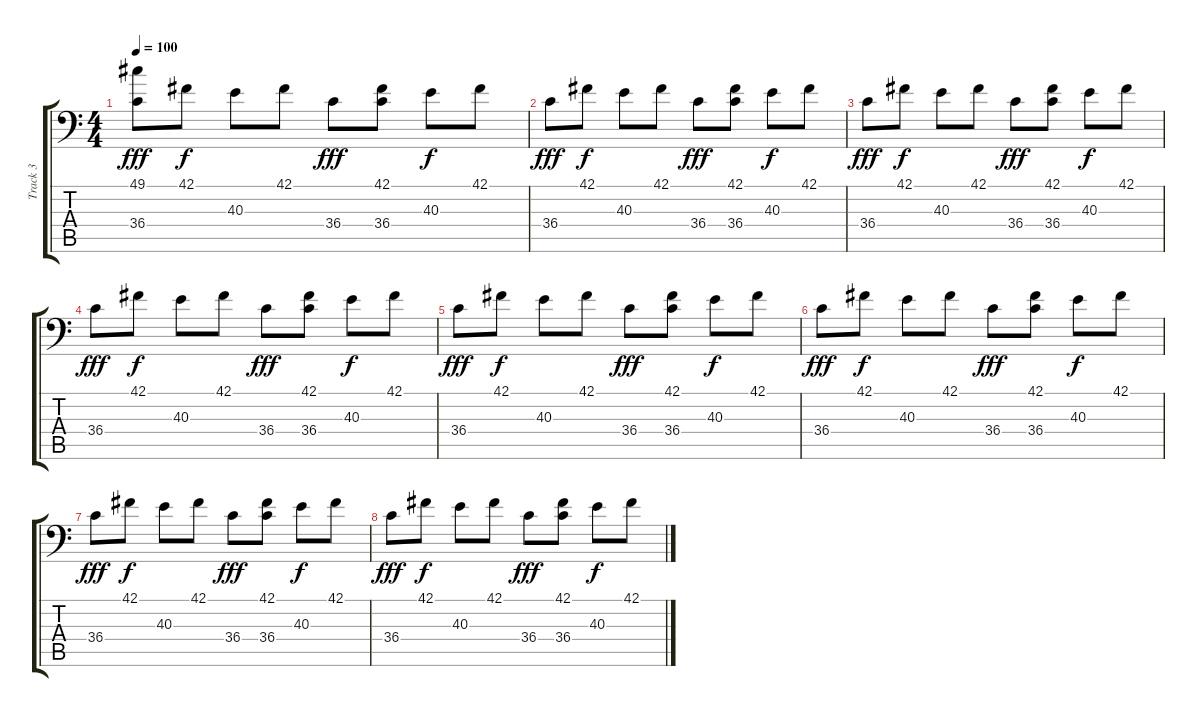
\track ("Track 3" "Track 3") {instrument acousticgrandpiano}
\staff {score tabs}
\tuning (C-1 C-1 C-1 C-1 C-1 C-1) {hide}
\ts (4 4)
\tempo 100
\clef f4
\ks c
(49.1 36.4).8{dy fff} 42.1.8{dy f} 40.3.8 42.1.8 36.4.8{dy fff} (42.1 36.4).8 40.3.8{dy f} 42.1.8 |
36.4.8{dy fff} 42.1.8{dy f} 40.3.8 42.1.8 36.4.8{dy fff} (42.1 36.4).8 40.3.8{dy f} 42.1.8 |
36.4.8{dy fff} 42.1.8{dy f} 40.3.8 42.1.8 36.4.8{dy fff} (42.1 36.4).8 40.3.8{dy f} 42.1.8 |
36.4.8{dy fff} 42.1.8{dy f} 40.3.8 42.1.8 36.4.8{dy fff} (42.1 36.4).8 40.3.8{dy f} 42.1.8 |
36.4.8{dy fff} 42.1.8{dy f} 40.3.8 42.1.8 36.4.8{dy fff} (42.1 36.4).8 40.3.8{dy f} 42.1.8 |
36.4.8{dy fff} 42.1.8{dy f} 40.3.8 42.1.8 36.4.8{dy fff} (42.1 36.4).8 40.3.8{dy f} 42.1.8 |
36.4.8{dy fff} 42.1.8{dy f} 40.3.8 42.1.8 36.4.8{dy fff} (42.1 36.4).8 40.3.8{dy f} 42.1.8 |
36.4.8{dy fff} 42.1.8{dy f} 40.3.8 42.1.8 36.4.8{dy fff} (42.1 36.4).8 40.3.8{dy f} 42.1.8
